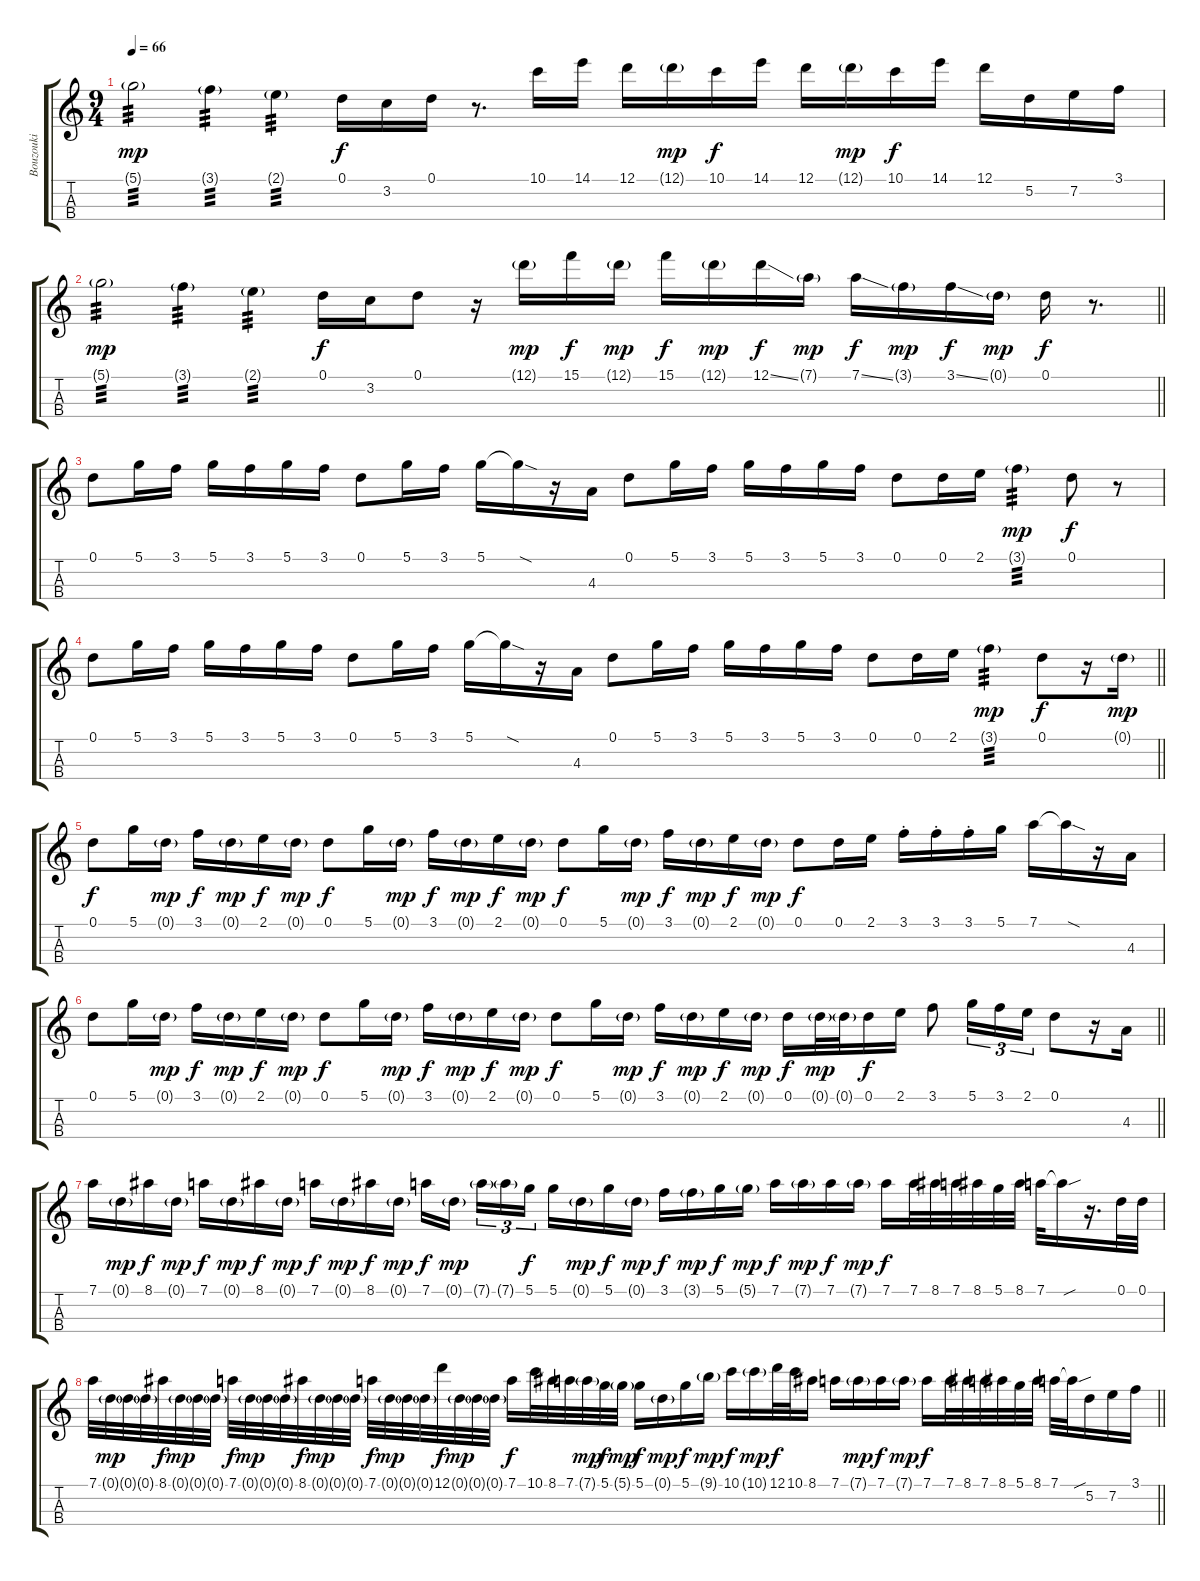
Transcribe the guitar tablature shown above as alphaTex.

\track ("Bouzouki" "Bouzouki") {instrument acousticguitarsteel}
\staff {score tabs}
\tuning (D4 A3 F3 C3) {hide}
\ts (9 4)
\tempo 66
\clef g2
\ks c
5.1{g}.2{tp 3 dy mp} 3.1{g}.4{tp 3} 2.1{g}.4{tp 3} 0.1.16{dy f} 3.2.16 0.1.16 r.8{d} 10.1.16 14.1.16 12.1.16 12.1{g}.16{dy mp} 10.1.16{dy f} 14.1.16 12.1.16 12.1{g}.16{dy mp} 10.1.16{dy f} 14.1.16 12.1.16 5.2.16 7.2.16 3.1.16 |
\barLineRight lightlight
5.1{g}.2{tp 3 dy mp} 3.1{g}.4{tp 3} 2.1{g}.4{tp 3} 0.1.16{dy f} 3.2.16 0.1.8 r.16 12.1{g}.16{dy mp} 15.1.16{dy f} 12.1{g}.16{dy mp} 15.1.16{dy f} 12.1{g}.16{dy mp} 12.1{ss}.16{dy f} 7.1{g}.16{dy mp} 7.1{ss}.16{dy f} 3.1{g}.16{dy mp} 3.1{ss}.16{dy f} 0.1{g}.16{dy mp} 0.1.16{dy f} r.8{d} |
\section ("" "")
0.1.8 5.1.16 3.1.16 5.1.16 3.1.16 5.1.16 3.1.16 0.1.8 5.1.16 3.1.16 5.1.16 5.1{sod t}.16 r.16 4.3.16 0.1.8 5.1.16 3.1.16 5.1.16 3.1.16 5.1.16 3.1.16 0.1.8 0.1.16 2.1.16 3.1{g}.4{tp 3 dy mp} 0.1.8{dy f} r.8 |
\barLineRight lightlight
0.1.8 5.1.16 3.1.16 5.1.16 3.1.16 5.1.16 3.1.16 0.1.8 5.1.16 3.1.16 5.1.16 5.1{sod t}.16 r.16 4.3.16 0.1.8 5.1.16 3.1.16 5.1.16 3.1.16 5.1.16 3.1.16 0.1.8 0.1.16 2.1.16 3.1{g}.4{tp 3 dy mp} 0.1.8{dy f} r.16 0.1{g}.16{dy mp} |
0.1.8{dy f} 5.1.16 0.1{g}.16{dy mp} 3.1.16{dy f} 0.1{g}.16{dy mp} 2.1.16{dy f} 0.1{g}.16{dy mp} 0.1.8{dy f} 5.1.16 0.1{g}.16{dy mp} 3.1.16{dy f} 0.1{g}.16{dy mp} 2.1.16{dy f} 0.1{g}.16{dy mp} 0.1.8{dy f} 5.1.16 0.1{g}.16{dy mp} 3.1.16{dy f} 0.1{g}.16{dy mp} 2.1.16{dy f} 0.1{g}.16{dy mp} 0.1.8{dy f} 0.1.16 2.1.16 3.1{st}.16 3.1{st}.16 3.1{st}.16 5.1.16 7.1.16 7.1{sod t}.16 r.16 4.3.16 |
\barLineRight lightlight
0.1.8 5.1.16 0.1{g}.16{dy mp} 3.1.16{dy f} 0.1{g}.16{dy mp} 2.1.16{dy f} 0.1{g}.16{dy mp} 0.1.8{dy f} 5.1.16 0.1{g}.16{dy mp} 3.1.16{dy f} 0.1{g}.16{dy mp} 2.1.16{dy f} 0.1{g}.16{dy mp} 0.1.8{dy f} 5.1.16 0.1{g}.16{dy mp} 3.1.16{dy f} 0.1{g}.16{dy mp} 2.1.16{dy f} 0.1{g}.16{dy mp} 0.1.16{dy f} 0.1{g}.32{dy mp} 0.1{g}.32 0.1.16{dy f} 2.1.16 3.1.8 5.1.16{tu (3 2)} 3.1.16{tu (3 2)} 2.1.16{tu (3 2)} 0.1.8 r.16 4.3.16 |
7.1.16 0.1{g}.16{dy mp} 8.1.16{dy f} 0.1{g}.16{dy mp} 7.1.16{dy f} 0.1{g}.16{dy mp} 8.1.16{dy f} 0.1{g}.16{dy mp} 7.1.16{dy f} 0.1{g}.16{dy mp} 8.1.16{dy f} 0.1{g}.16{dy mp} 7.1.16{dy f} 0.1{g}.16{dy mp beam splitsecondary} 7.1{g}.16{tu (3 2)} 7.1{g}.16{tu (3 2)} 5.1.16{tu (3 2) dy f beam splitsecondary} 5.1.16 0.1{g}.16{dy mp} 5.1.16{dy f} 0.1{g}.16{dy mp} 3.1.16{dy f} 3.1{g}.16{dy mp} 5.1.16{dy f} 5.1{g}.16{dy mp} 7.1.16{dy f} 7.1{g}.16{dy mp} 7.1.16{dy f} 7.1{g}.16{dy mp} 7.1.16{dy f} 7.1.32 8.1.32 7.1.32 8.1.32 5.1.32 8.1.32 7.1.32 7.1{sou t}.16 r.16{d} 0.1.32 0.1.32 |
\barLineRight lightlight
7.1.32 0.1{g}.32{dy mp} 0.1{g}.32 0.1{g}.32 8.1.32{dy f} 0.1{g}.32{dy mp} 0.1{g}.32 0.1{g}.32 7.1.32{dy f} 0.1{g}.32{dy mp} 0.1{g}.32 0.1{g}.32 8.1.32{dy f} 0.1{g}.32{dy mp} 0.1{g}.32 0.1{g}.32 7.1.32{dy f} 0.1{g}.32{dy mp} 0.1{g}.32 0.1{g}.32 12.1.32{dy f} 0.1{g}.32{dy mp} 0.1{g}.32 0.1{g}.32 7.1.16{dy f} 10.1.32 8.1.32 7.1.32 7.1{g}.32{dy mp} 5.1.32{dy f} 5.1{g}.32{dy mp} 5.1.16{dy f} 0.1{g}.16{dy mp} 5.1.16{dy f} 9.1{g}.16{dy mp} 10.1.16{dy f} 10.1{g}.16{dy mp} 12.1.32{dy f} 10.1.32 8.1.16 7.1.16 7.1{g}.16{dy mp} 7.1.16{dy f} 7.1{g}.16{dy mp} 7.1.16{dy f} 7.1.32 8.1.32 7.1.32 8.1.32 5.1.32 8.1.32 7.1.32 7.1{sou t}.32 5.2.16 7.2.16 3.1.16
